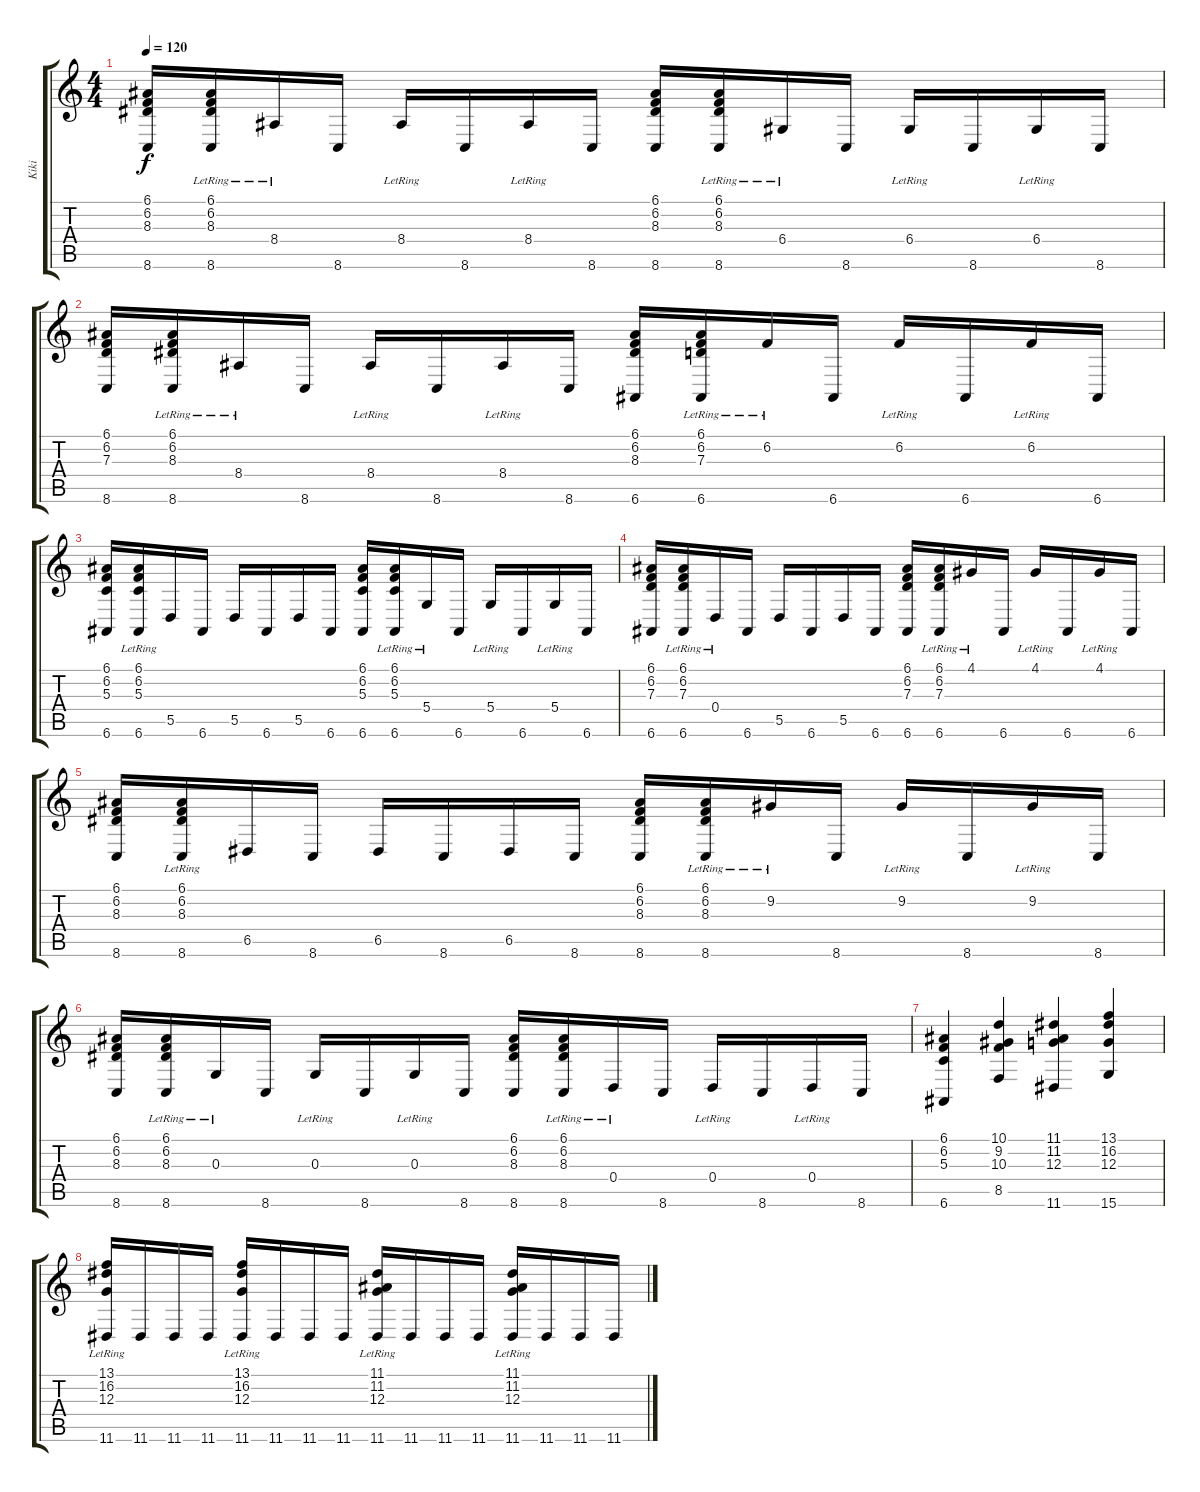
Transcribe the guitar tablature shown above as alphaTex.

\track ("Kiki" "Kiki") {instrument acousticgrandpiano}
\staff {score tabs}
\tuning (E4 B3 G3 D3 A2 E2) {hide}
\ts (4 4)
\tempo 120
\clef g2
\ks c
(6.1 6.2 8.3 8.6).16{dy f} (6.1{lr} 6.2{lr} 8.3{lr} 8.6).16 8.4{lr}.16 8.6.16 8.4{lr}.16 8.6.16 8.4{lr}.16 8.6.16 (6.1 6.2 8.3 8.6).16 (6.1{lr} 6.2{lr} 8.3{lr} 8.6).16 6.4{lr}.16 8.6.16 6.4{lr}.16 8.6.16 6.4{lr}.16 8.6.16 |
(6.1 6.2 7.3 8.6).16 (6.1{lr} 6.2{lr} 8.3{lr} 8.6).16 8.4{lr}.16 8.6.16 8.4{lr}.16 8.6.16 8.4{lr}.16 8.6.16 (6.1 6.2 8.3 6.6).16 (6.1{lr} 6.2 7.3{lr} 6.6).16 6.2{lr}.16 6.6.16 6.2{lr}.16 6.6.16 6.2{lr}.16 6.6.16 |
(6.1 6.2 5.3 6.6).16 (6.1{lr} 6.2{lr} 5.3{lr} 6.6).16 5.5.16 6.6.16 5.5.16 6.6.16 5.5.16 6.6.16 (6.1 6.2 5.3 6.6).16 (6.1{lr} 6.2{lr} 5.3{lr} 6.6).16 5.4{lr}.16 6.6.16 5.4{lr}.16 6.6.16 5.4{lr}.16 6.6.16 |
(6.1 6.2 7.3 6.6).16 (6.1{lr} 6.2{lr} 7.3{lr} 6.6).16 0.4{lr}.16 6.6.16 5.5.16 6.6.16 5.5.16 6.6.16 (6.1 6.2 7.3 6.6).16 (6.1 6.2{lr} 7.3{lr} 6.6).16 4.1{lr}.16 6.6.16 4.1{lr}.16 6.6.16 4.1{lr}.16 6.6.16 |
(6.1 6.2 8.3 8.6).16 (6.1{lr} 6.2{lr} 8.3{lr} 8.6).16 6.5.16 8.6.16 6.5.16 8.6.16 6.5.16 8.6.16 (6.1 6.2 8.3 8.6).16 (6.1{lr} 6.2 8.3{lr} 8.6).16 9.2{lr}.16 8.6.16 9.2{lr}.16 8.6.16 9.2{lr}.16 8.6.16 |
(6.1 6.2 8.3 8.6).16 (6.1{lr} 6.2{lr} 8.3 8.6).16 0.3{lr}.16 8.6.16 0.3{lr}.16 8.6.16 0.3{lr}.16 8.6.16 (6.1 6.2 8.3 8.6).16 (6.1{lr} 6.2{lr} 8.3{lr} 8.6).16 0.4{lr}.16 8.6.16 0.4{lr}.16 8.6.16 0.4{lr}.16 8.6.16 |
(6.1 6.2 5.3 6.6).4 (10.1 9.2 10.3 8.5).4 (11.1 11.2 12.3 11.6).4 (13.1 16.2 12.3 15.6).4 |
(13.1{lr} 16.2{lr} 12.3{lr} 11.6).16 11.6.16 11.6.16 11.6.16 (13.1{lr} 16.2{lr} 12.3{lr} 11.6).16 11.6.16 11.6.16 11.6.16 (11.1{lr} 11.2{lr} 12.3{lr} 11.6).16 11.6.16 11.6.16 11.6.16 (11.1{lr} 11.2{lr} 12.3{lr} 11.6).16 11.6.16 11.6.16 11.6.16
